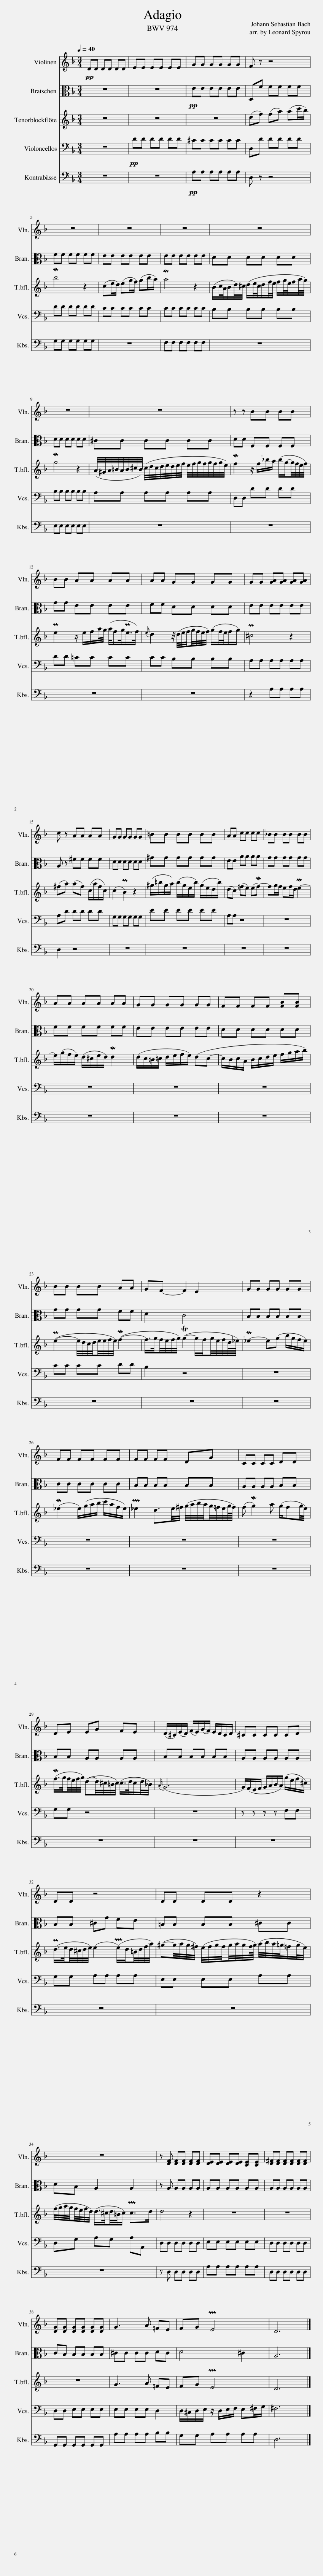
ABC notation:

X:1
%%score 1 2 3 4 5
L:1/8
Q:1/4=40
M:3/4
I:linebreak $
K:F
V:1 treble
V:2 alto
V:3 treble
V:4 bass
V:5 bass transpose=-12
V:1
!pp! DD DD DD | EE EE EE | GG GG GG | F z z4 |$ z6 | %5
 z6 | z6 | z6 |$ z6 | z6 | %10
 z z BB BB |$ BB AA AA | AA GG GG | GG [GA][GA] [GA][GA] |$ c z AA AA | %15
 GG GG GG | =BB BB BB | AA cc cc | _BB BB BB |$ AA AA AA | %20
 GG GG GG | FF FF [FB][FB] |$ BB BB AA | GF- F2 E2 | GG GG GG |$ %25
 FF FF FF | FF FF DG | CC CC DD |$ DE EG FE | (D/^C/)(E/D/) (F/E/)(G/F/) E/D/C/D/ | %30
 ^CC CC CD |$ DD z4 | DD DD z2 |$ z6 | z [DF] [DF][DF] [DF][DF] | %35
 [DE][DE] [DE][DE] [CE][CE] | [D^F][DF] [DF][DF] [DF][DF] |$ [DG][DG] [DG][DG] [DG][DG] | G3 A =FE | FG PE4 | %40
 D6 |] %41
V:2
 z6 | z6 |!pp! EE EE EE | D,F FF FF |$ FF FF FF | %5
 EE EE EE | EE EE EE | DD DD DD |$ DD DD DD | ^CC CC CC | %10
 DD F,F, F,F, |$ GG EE EE | FF DD DD | EE EE EE |$ A, z ^FF FF | %15
 DD DD DD | ^GG GG GG | EE AA AA | GG GG GG |$ FF FF FF | %20
 EE EE EE | DD DD DD |$ GG GG FF | D2 C4 | B,B, B,B, B,B, |$ %25
 CC CC CC | B,B, B,B, B,B, | A,A, A,A, B,B, |$ B,B, A,A, A,A, | B,B, B,B, B,B, | %30
 A,A, A,A, A,A, |$ B,B, ^CG FE | =B,B, B,B, ^CC |$ DB, A,2 A,2 | z A, A,A, A,A, | %35
 A,A, A,A, A,A, | A,A, A,A, A,A, |$ CB, B,B, B,B, | ^CC CC DC | D4 ^C2 | %40
 A,6 |] %41
V:3
 z6 | z6 | z6 | (df) (fa) (ac'/b/) |$ Mb4 z2 | %5
 (ce/d/) (eg/f/) (gb/a/) | Ma4 z2 | (B/c/4A/4B/d/4)^c/4 (d/e/4c/4d/f/4e/4 f/g/4e/4f/a/4g/4) |$ Mg4 z2 | (A/4^G/4A/4=B/4A/4B/4^c/4B/4) (c/4d/4c/4d/4e/4d/4e/4f/4 e/4f/4g/4f/4g/4f/4g/4e/4) | %10
 Mf2 z/ f/_b/a/ (b/g/-g/4f/4e/4f/4) |$ Pe2 z/ e/f/a/4g/4 (a/4f/g/<Pe/f/4) |{e} d2 z/4 (d/4e/4f/4g/4f/4e/4f/4) (g/f/4e/4f/g/) | P^c4 z2 |$ (^fa) (af) (c/a/f/c/) | %15
 (c2 PB2) z2 | (^g/=b/g/a/) (b/g/e/b/) (g/e/d/b/) | (dc) (=fe) (eMf-) | fg/f/ ef/d/ Me2- |$ e/(g/f/e/) (d/^c/e/d/) Md2 | %20
 (d/c/=B/=c/ d/e/f/e/) (dc- | c/B/c/A/ B/c/d/e/ f/g/a/b/) |$ (Pe2- e/4d/4c/4d/4e/4e/4f/4e/4) (Mf2- | f/>g/f/4e/4f/4g/4) (Tg2- g/f/g/4e/4f/4d/8_e/8) | M_e2- e(g b/g/f/e/) |$ %25
 (M_e2 e/)(g/a/b/ c'/a/f/e/) | P_e2 d3/2e/4^f/4 (g/4a/4b/4a/4g/4=f/4e/4g/8f/8) | (f Mg2) a (g/fg/4e/4) |$ (Mf/>g/f/4e/4f/4g/4) ((dd/4)^c/4=B/4c/4) (c/>d/c/d/4_B/4) |{A} (G6 | %30
 G/)(F/E/F/ G/A/B/A/) (g/e/f/^c/) |$ (Pd/>e/d/4^c/4d/4e/4) (e2 (Pe/)d/=B/4d/4f/4a/4) | (^g-g/4a/4g/4^f/4) (e/4f/4g/4f/4g/4a/4g/4f/8g/8) (a/4b/4a/4=g/4=f/g/4e/4) |$ (f/4g/4a/4g/4f/4e/4f/4d/4) (d/>^c/d/4=B/4c/) Pc>d | d4 z2 | %35
 z6 | z6 |$ z6 | G3 A =FE | FG PE4 | %40
 D6 |] %41
V:4
 z6 |!pp! DD DD DD | ^CC CC CC | D,D DD DD |$ DD DD DD | %5
 CC CC CC | CC CC CC | B,B, B,B, B,B, |$ B,B, B,B, B,B, | A,A, A,A, A,A, | %10
 D,D, DD DD |$ DD =CC CC | CC B,B, B,B, | A,A, A,A, A,A, |$ A,D DD DD | %15
 G,G, G,G, G,G, | EE EE EE | A,A, z4 | z6 |$ z6 | %20
 z6 | z6 |$ CC CC DD | B,2 z4 | z6 |$ %25
 z6 | z6 | z6 |$ G,G, z4 | z6 | %30
 z z z z F,F, |$ G,G, A,A, A,A, | E,E, E,E, A,A, |$ D,G, A,G, A,A,, | D,D, D,D, D,D, | %35
 E,E, E,E, E,E, | D,D, D,D, D,D, |$ D,D, E,E, E,E, | E,E, E,E, D,2 | D,/^C,/D,/E,/ z/ D,/E,/F,/ E,^F,/G,/ | %40
 ^F,6 |] %41
V:5
 z6 | z6 |!pp! A,A, A,A, A,A, | D, z z4 |$ G,G, G,G, G,G, | %5
 z6 | F,F, F,F, F,F, | z6 |$ E,E, E,E, E,E, | z6 | %10
 z6 |$ z6 | z6 | z2 A,A, A,A, |$ D,2 z4 | %15
 z6 | z6 | z6 | z6 |$ z6 | %20
 z6 | z6 |$ z6 | z6 | z6 |$ %25
 z6 | z6 | z6 |$ z6 | z6 | %30
 z6 |$ z6 | z6 |$ z6 | z D, D,D, D,D, | %35
 A,A, A,A, A,A, | D,D, D,D, D,D, |$ G,,G,, G,,G,, G,,G,, | A,A, A,A, B,B, | G,G, A,A, A,A, | %40
 D,6 |] %41
